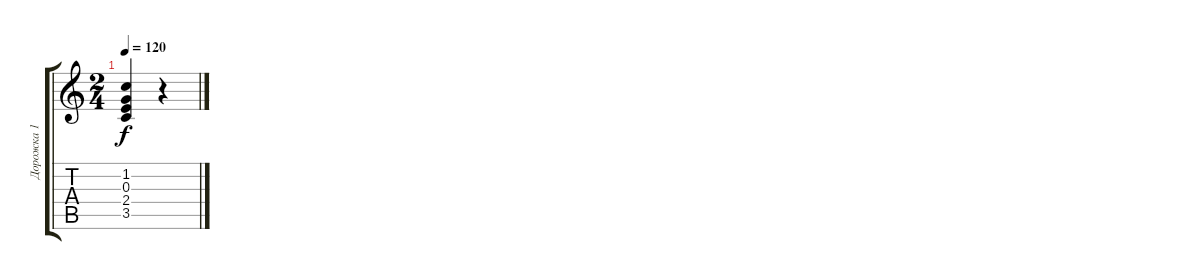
\track ("Дорожка 1" "Дорожка 1") {instrument acousticguitarnylon}
\staff {score tabs}
\tuning (E4 B3 G3 D3 A2 E2) {hide}
\ts (2 4)
\tempo 120
\clef g2
\ks c
(1.2 0.3 2.4 3.5).4{dy f} r.4
